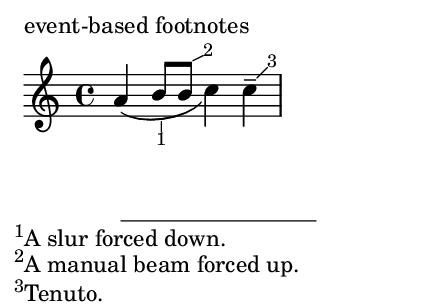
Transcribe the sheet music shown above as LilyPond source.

%% Generated by lilypond-book
%% Options: [exampleindent=10.16\mm,indent=0\mm,line-width=160\mm,paper-height=845.047\pt,paper-width=597.508\pt,papersize="a8landscape",quote]
\include "lilypond-book-preamble.ly"


% ****************************************************************
% Start cut-&-pastable-section
% ****************************************************************

#(ly:set-option 'eps-box-padding 3.000000)



\paper {
  #(set-paper-size "a8landscape")
  indent = 0\mm
}

\layout {
  
}




% ****************************************************************
% ly snippet:
% ****************************************************************
\sourcefileline 1657
\book {
  \header { tagline = ##f }
  \markup "event-based footnotes"
  \markup \null
  \relative {
    a'4_\footnote #'(0 . -1) "A slur forced down." (
    b8^\footnote #'(1 . 0.5) "A manual beam forced up." [
    b8 ]
    c4 )
    c-\footnote #'(1 . 1) "Tenuto." --
  }
}


% ****************************************************************
% end ly snippet
% ****************************************************************
